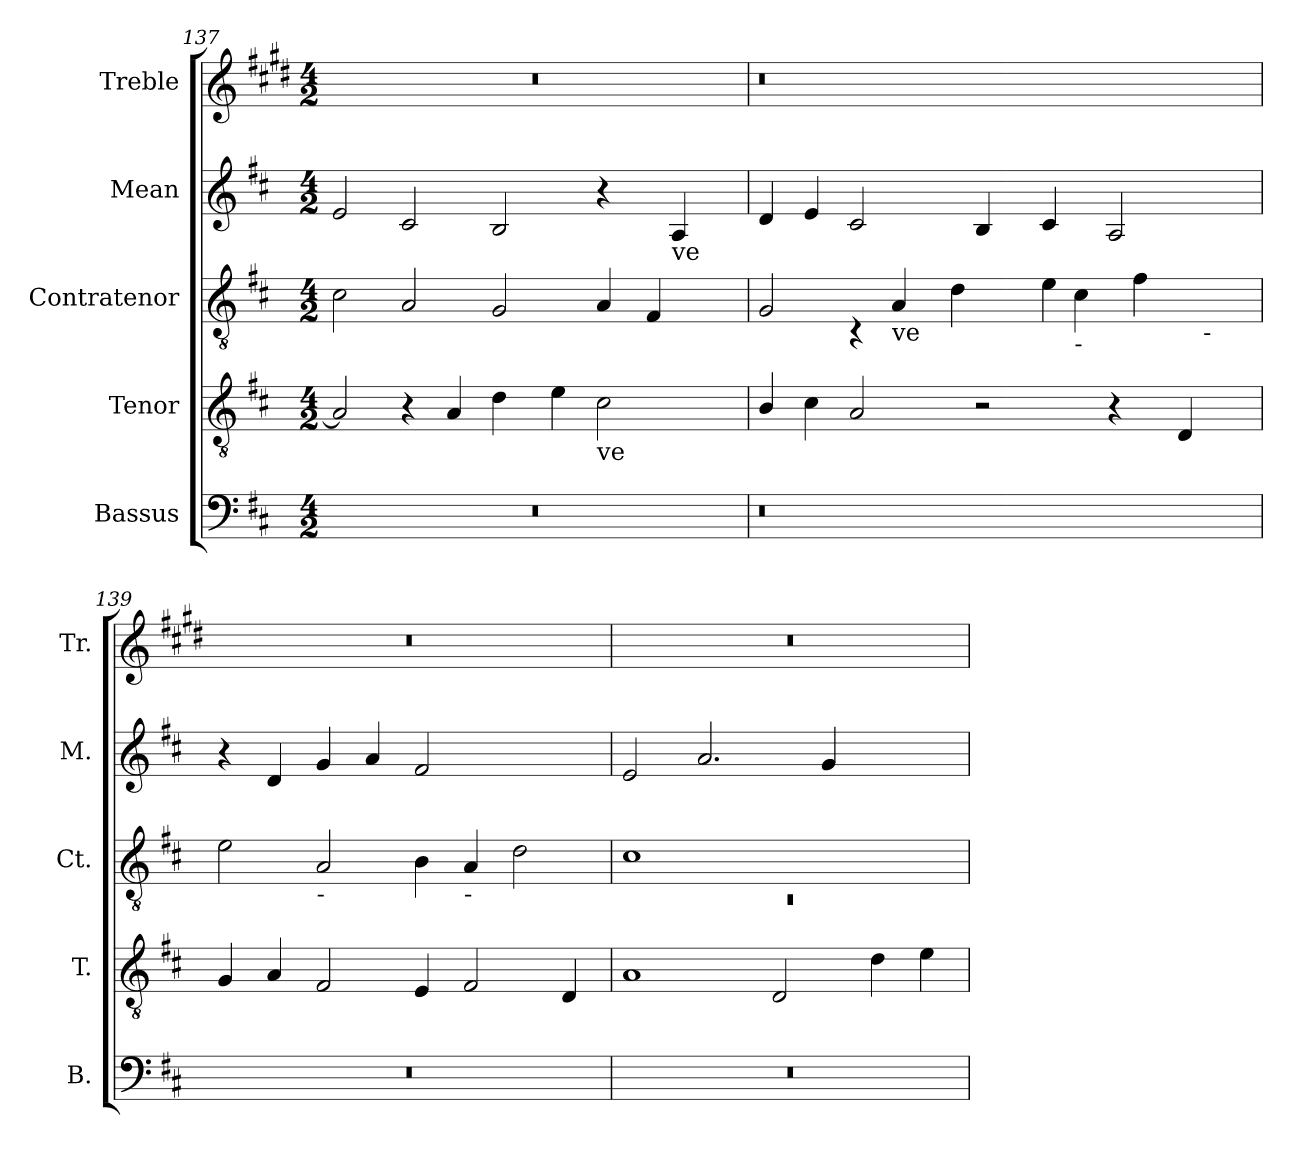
**kern	**kern	**kern	**kern	**kern
*part5	*part4	*part3	*part2	*part1
*staff5	*staff4	*staff3	*staff2	*staff1
*I"Bassus	*I"Tenor	*I"Contratenor	*I"Mean	*I"Treble
*I'B.	*I'T.	*I'Ct.	*I'M.	*I'Tr.
*clefF4	*clefGv2	*clefGv2	*clefG2	*clefG2
*ITrd7c12	*	*	*	*ITrd1c2
*k[f#c#]	*k[f#c#]	*k[f#c#]	*k[f#c#]	*k[f#c#]
*D:	*D:	*D:	*D:	*D:
*M4/2	*M4/2	*M4/2	*M4/2	*M4/2
=137	=137	=137	=137	=137
*	*	*^	*	*
*	*	*	*^	*	*
0r	2A/]	2c#\	1ryy	1ryy	2e/	0r
.	4r	2A/	.	.	2c#/	.
.	4A/	.	.	.	.	.
.	4d\	16.ryy	2G/	2ryy	2B/	.
.	.	2ryy	.	.	.	.
.	4e\	.	.	.	.	.
!	!LO:TX:b:t=ve	!	!	!	!	!
.	2c#\	.	4A/	8ryy	4r	.
.	.	4ryy	.	.	.	.
.	.	.	.	32ryy	.	.
.	.	.	.	4F#/	.	.
!	!	!	!	!	!LO:TX:b:t=ve	!
.	.	.	16.ryy	.	4A/	.
.	.	8ryy	8ryy	.	.	.
.	.	.	.	16.ryy	.	.
.	.	32ryy	32ryy	.	.	.
=138	=138	=138	=138	=138	=138	=138
*	*	*	*	*^	*	*
0r	4B/	2ryy	2G/	2ryy	1ryy	4d/	0r
.	4c#\	.	.	.	.	4e/	.
.	2A/	8ryy	4rC	8ryy	.	2c#/	.
.	.	32ryy	.	32ryy	.	.	.
!	!	!LO:TX:b:t=ve	!	!	!	!	!
.	.	1ryy	.	4A/	.	.	.
.	.	.	1ryy	.	.	.	.
.	.	.	.	4d\	.	.	.
.	2r	.	.	.	4ryy	4B/	.
.	.	.	.	32ryy	.	.	.
.	.	.	.	8ryy	.	.	.
.	.	.	.	.	4e\	4c#/	.
.	.	.	.	32ryy	.	.	.
!	!	!	!	!LO:TX:b:t=-	!	!	!
.	.	.	.	4c#\	.	.	.
.	4r	.	.	.	16.ryy	2A/	.
.	.	.	.	2ryy	4f#\	.	.
.	.	4..ryy	.	.	.	.	.
.	4D/	.	4ryy	.	.	.	.
!	!	!	!	!	!LO:TX:b:t=-	!	!
.	.	.	.	.	4ryy	.	.
16.ryy	16.ryy	.	16.ryy	.	.	16.ryy	16.ryy
*	*	*	*v	*v	*v	*	*
=139	=139	=139	=139	=139	=139
!	!	!LO:TX:b:t=-	!	!	!
*	*	*v	*v	*	*
0r	4G/	2e\	4r	0r
.	4A/	.	4d/	.
!	!	!LO:TX:b:t=-	!	!
.	2F#/	2A/	4g/	.
.	.	.	4a/	.
.	4E/	4B\	2f#/	.
!	!	!LO:TX:b:t=-	!	!
.	2F#/	4A/	.	.
.	.	2d\	2ryy	.
.	4D/	.	.	.
!!LO:LB:g=z
=140	=140	=140	=140	=140
*	*	*^	*	*
!	!	!	!LO:N:vis=1	!	!
0r	1A	1c#	0rC	2e/	0r
.	.	.	.	2.a/	.
.	2D/	1ryy	.	.	.
.	.	.	.	4g/	.
.	4d\	.	.	2ryy	.
.	4e\	.	.	.	.
*	*	*v	*v	*	*
=	=	=	=	=
*-	*-	*-	*-	*-
